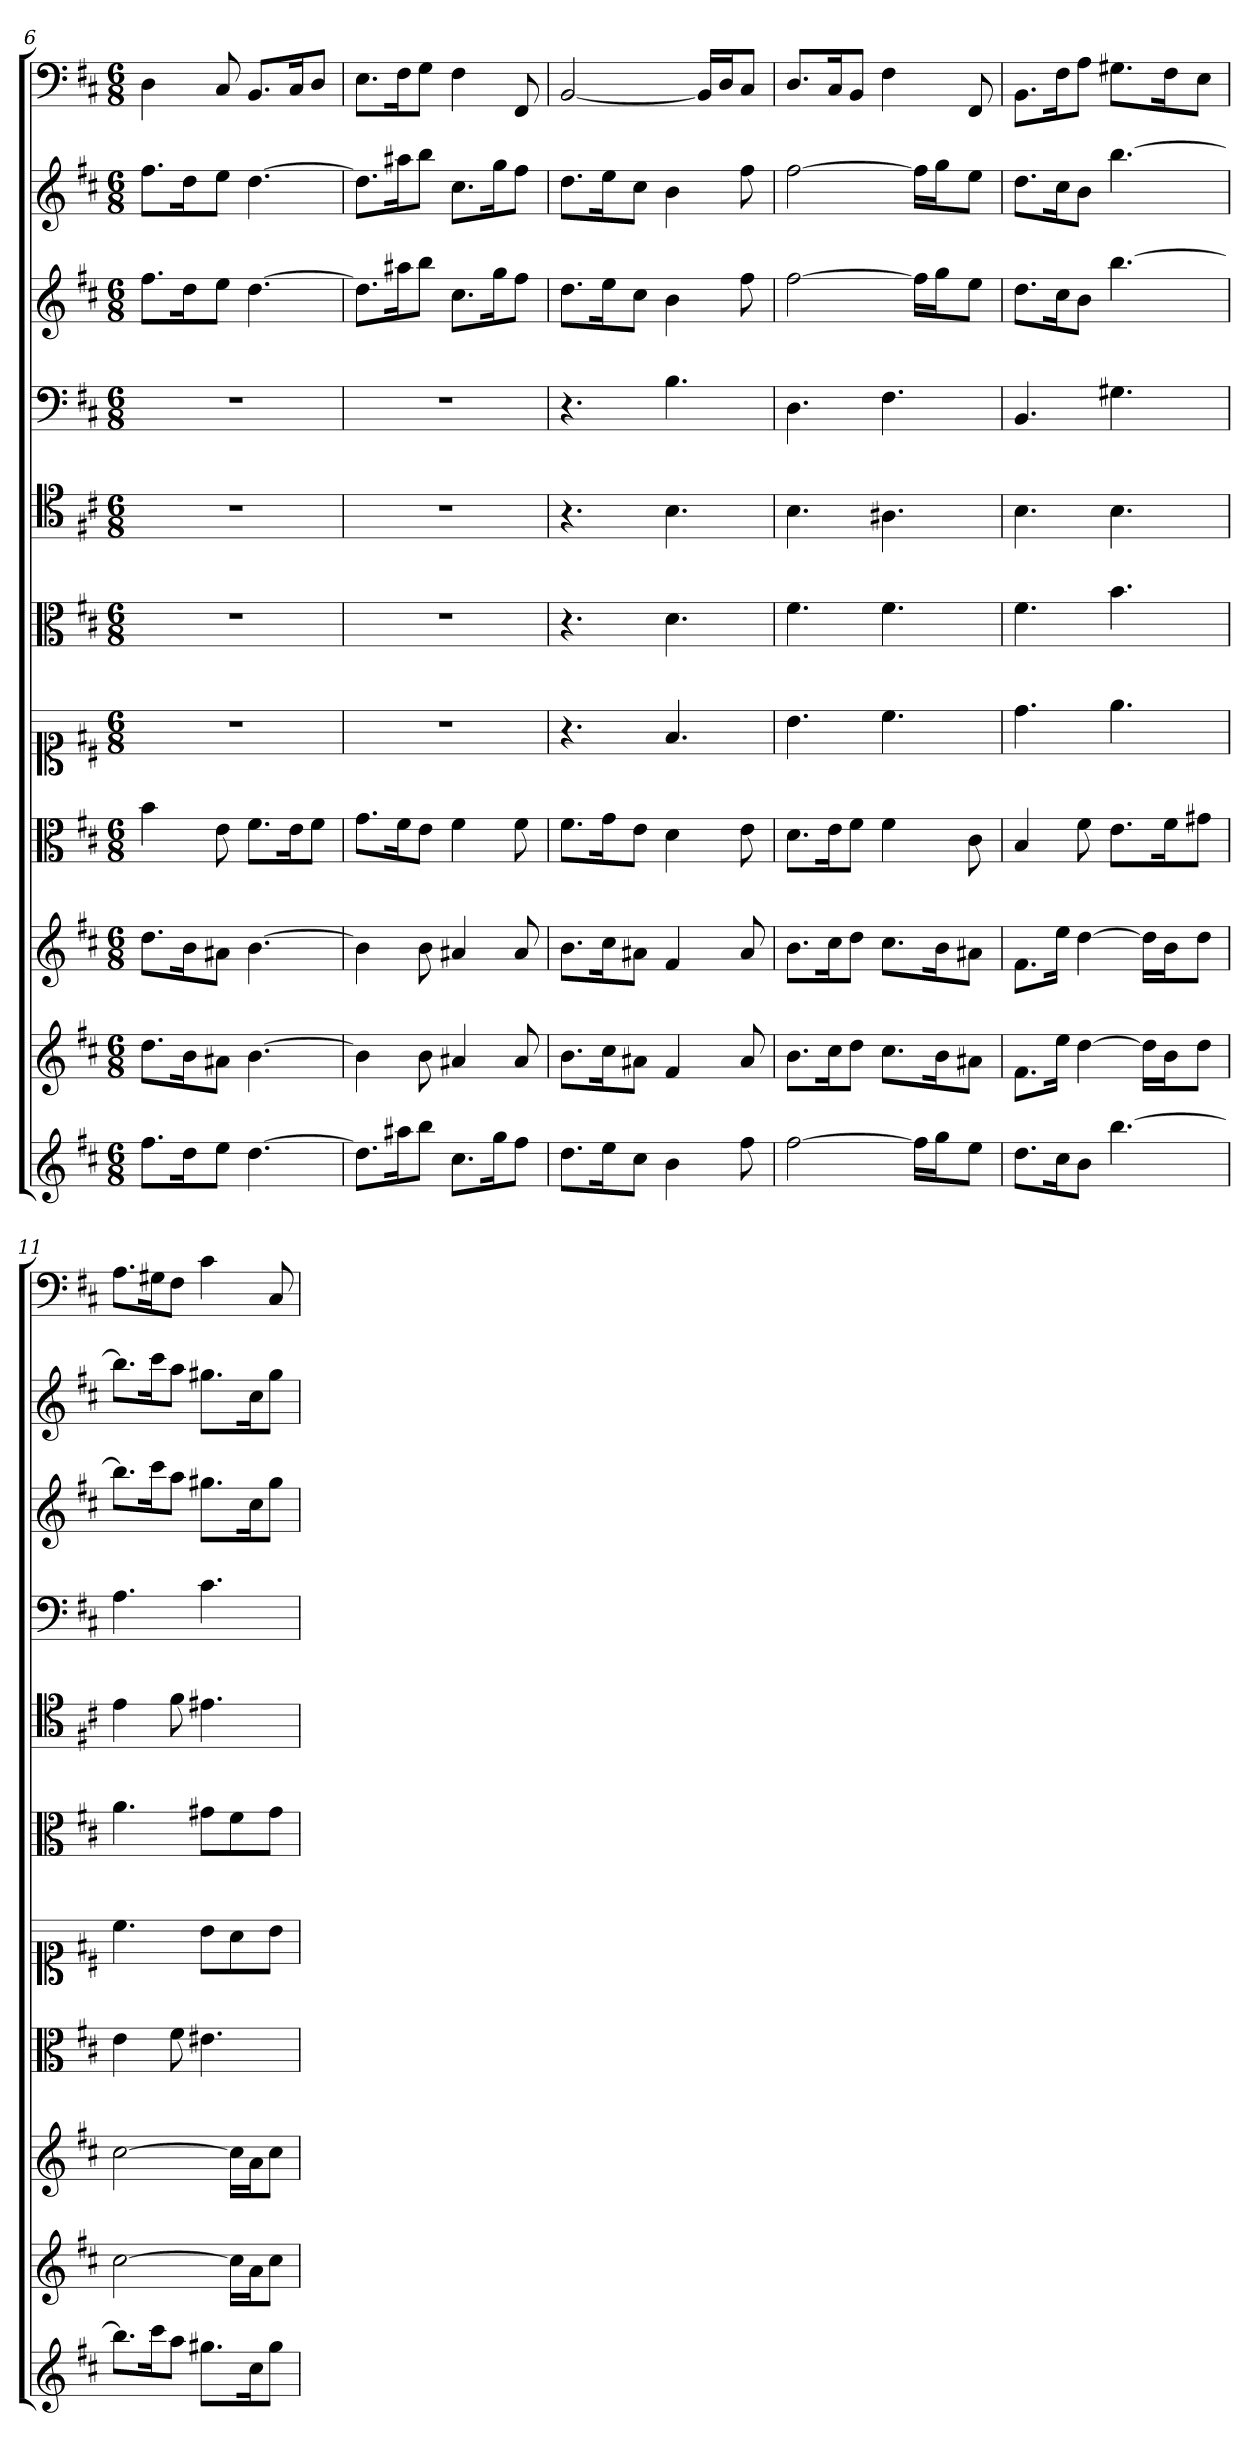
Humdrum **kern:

**kern	**kern	**kern	**kern	**kern	**kern	**kern	**kern	**kern	**kern	**kern
*part11	*part10	*part9	*part8	*part7	*part6	*part5	*part4	*part3	*part2	*part1
*staff11	*staff10	*staff9	*staff8	*staff7	*staff6	*staff5	*staff4	*staff3	*staff2	*staff1
*	*	*	*clefC3	*clefC1	*clefC3	*clefC4	*clefF4	*	*	*clefF4
*k[f#c#]	*k[f#c#]	*k[f#c#]	*k[f#c#]	*k[f#c#]	*k[f#c#]	*k[f#c#]	*k[f#c#]	*k[f#c#]	*k[f#c#]	*k[f#c#]
*b:	*b:	*b:	*b:	*b:	*b:	*b:	*b:	*b:	*b:	*b:
*M6/8	*M6/8	*M6/8	*M6/8	*M6/8	*M6/8	*M6/8	*M6/8	*M6/8	*M6/8	*M6/8
=6	=6	=6	=6	=6	=6	=6	=6	=6	=6	=6
8.ff#L	8.ddL	8.ddL	4b	2.r	2.r	2.r	2.r	8.ff#L	8.ff#L	4D
16ddK	16bK	16bK	.	.	.	.	.	16ddK	16ddK	.
8eeJ	8a#XJ	8a#XJ	8e	.	.	.	.	8eeJ	8eeJ	8C#
[4.dd	[4.b	[4.b	8.f#\L	.	.	.	.	[4.dd	[4.dd	8.BB/L
.	.	.	16e\K	.	.	.	.	.	.	16C#/K
.	.	.	8f#\J	.	.	.	.	.	.	8D/J
=7	=7	=7	=7	=7	=7	=7	=7	=7	=7	=7
8.ddL]	4b]	4b]	8.g\L	2.r	2.r	2.r	2.r	8.ddL]	8.ddL]	8.E\L
16aa#XK	.	.	16f#\K	.	.	.	.	16aa#XK	16aa#XK	16F#\K
8bbJ	8b	8b	8e\J	.	.	.	.	8bbJ	8bbJ	8G\J
8.cc#L	4a#X	4a#X	4f#	.	.	.	.	8.cc#L	8.cc#L	4F#
16ggK	.	.	.	.	.	.	.	16ggK	16ggK	.
8ff#J	8a#	8a#	8f#	.	.	.	.	8ff#J	8ff#J	8FF#
=8	=8	=8	=8	=8	=8	=8	=8	=8	=8	=8
8.ddL	8.bL	8.bL	8.f#\L	4.r	4.r	4.r	4.r	8.ddL	8.ddL	[2BB
16eeK	16cc#K	16cc#K	16g\K	.	.	.	.	16eeK	16eeK	.
8cc#J	8a#XJ	8a#XJ	8e\J	.	.	.	.	8cc#J	8cc#J	.
4b	4f#	4f#	4d	4.f#	4.d	4.B	4.B	4b	4b	.
.	.	.	.	.	.	.	.	.	.	16BB/LL]
.	.	.	.	.	.	.	.	.	.	16D/J
8ff#	8a#	8a#	8e	.	.	.	.	8ff#	8ff#	8C#/J
=9	=9	=9	=9	=9	=9	=9	=9	=9	=9	=9
[2ff#	8.bL	8.bL	8.d\L	4.b	4.f#	4.B	4.D	[2ff#	[2ff#	8.D/L
.	16cc#K	16cc#K	16e\K	.	.	.	.	.	.	16C#/K
.	8ddJ	8ddJ	8f#\J	.	.	.	.	.	.	8BB/J
.	8.cc#L	8.cc#L	4f#	4.cc#	4.f#	4.A#X	4.F#	.	.	4F#
16ff#LL]	.	.	.	.	.	.	.	16ff#LL]	16ff#LL]	.
16ggJ	16bK	16bK	.	.	.	.	.	16ggJ	16ggJ	.
8eeJ	8a#XJ	8a#XJ	8c#	.	.	.	.	8eeJ	8eeJ	8FF#
=10	=10	=10	=10	=10	=10	=10	=10	=10	=10	=10
8.ddL	8.f#L	8.f#L	4B	4.dd	4.f#	4.B	4.BB	8.ddL	8.ddL	8.BB\L
16cc#K	16eeJk	16eeJk	.	.	.	.	.	16cc#K	16cc#K	16F#\K
8bJ	[4dd	[4dd	8f#	.	.	.	.	8bJ	8bJ	8A\J
[4.bb	.	.	8.e\L	4.ee	4.b	4.B	4.G#X	[4.bb	[4.bb	8.G#X\L
.	16ddLL]	16ddLL]	.	.	.	.	.	.	.	.
.	16bJ	16bJ	16f#\K	.	.	.	.	.	.	16F#\K
.	8ddJ	8ddJ	8g#X\J	.	.	.	.	.	.	8E\J
=11	=11	=11	=11	=11	=11	=11	=11	=11	=11	=11
8.bbL]	[2cc#	[2cc#	4e	4.cc#	4.a	4e	4.A	8.bbL]	8.bbL]	8.A\L
16ccc#K	.	.	.	.	.	.	.	16ccc#K	16ccc#K	16G#X\K
8aaJ	.	.	8f#	.	.	8f#	.	8aaJ	8aaJ	8F#\J
8.gg#XL	.	.	4.e#X	8b\L	8g#X\L	4.e#X	4.c#	8.gg#XL	8.gg#XL	4c#
.	16cc#LL]	16cc#LL]	.	8a\	8f#\	.	.	.	.	.
16cc#K	16aJ	16aJ	.	.	.	.	.	16cc#K	16cc#K	.
8gg#J	8cc#J	8cc#J	.	8b\J	8g#\J	.	.	8gg#J	8gg#J	8C#
=	=	=	=	=	=	=	=	=	=	=
*-	*-	*-	*-	*-	*-	*-	*-	*-	*-	*-
